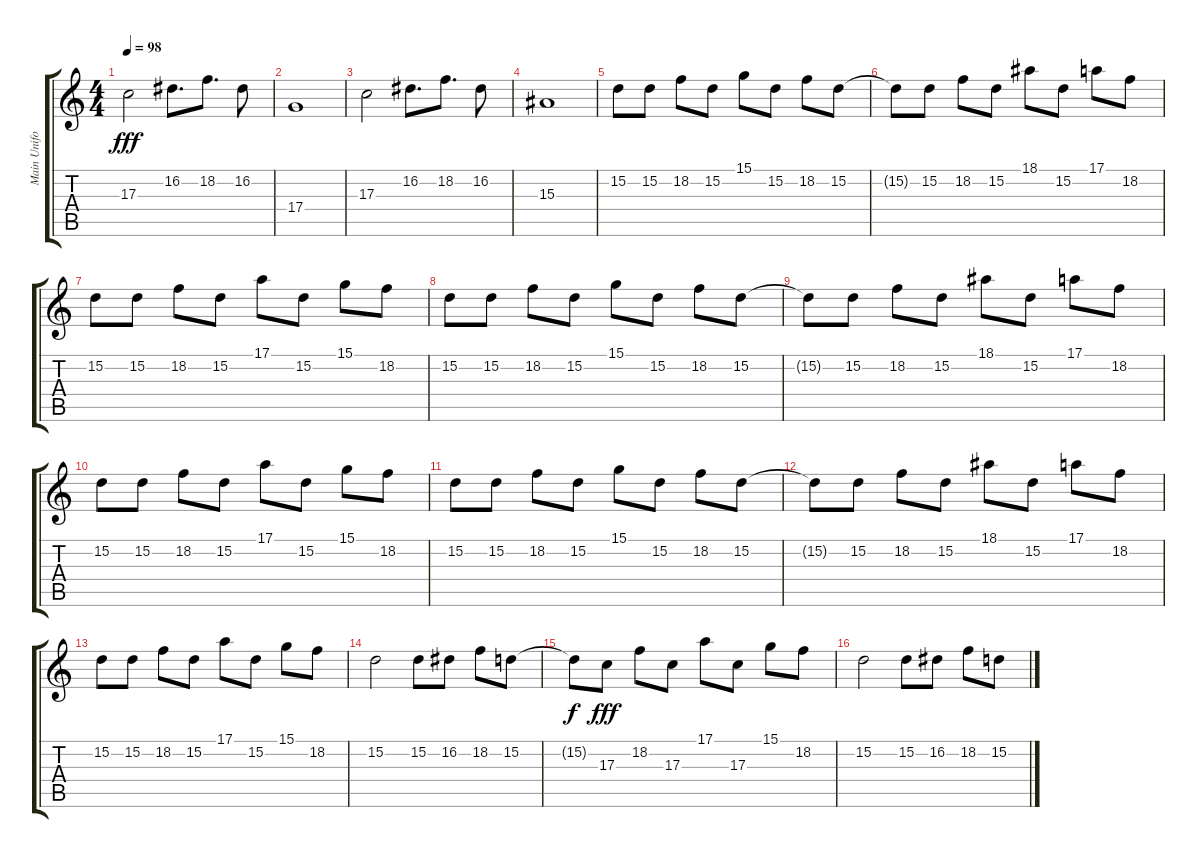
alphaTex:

\track ("Main Uniform Synth" "Main Unifo") {instrument lead6voice}
\staff {score tabs}
\tuning (E4 B3 G3 D3 A2 E2) {hide}
\ts (4 4)
\tempo 98
\clef g2
\ks c
17.3.2{dy fff} 16.2.8{d} 18.2.8{d} 16.2.8 |
17.4.1 |
17.3.2 16.2.8{d} 18.2.8{d} 16.2.8 |
15.3.1 |
15.2.8 15.2.8 18.2.8 15.2.8 15.1.8 15.2.8 18.2.8 15.2.8 |
15.2{t}.8 15.2.8 18.2.8 15.2.8 18.1.8 15.2.8 17.1.8 18.2.8 |
15.2.8 15.2.8 18.2.8 15.2.8 17.1.8 15.2.8 15.1.8 18.2.8 |
15.2.8 15.2.8 18.2.8 15.2.8 15.1.8 15.2.8 18.2.8 15.2.8 |
15.2{t}.8 15.2.8 18.2.8 15.2.8 18.1.8 15.2.8 17.1.8 18.2.8 |
15.2.8 15.2.8 18.2.8 15.2.8 17.1.8 15.2.8 15.1.8 18.2.8 |
15.2.8 15.2.8 18.2.8 15.2.8 15.1.8 15.2.8 18.2.8 15.2.8 |
15.2{t}.8 15.2.8 18.2.8 15.2.8 18.1.8 15.2.8 17.1.8 18.2.8 |
15.2.8 15.2.8 18.2.8 15.2.8 17.1.8 15.2.8 15.1.8 18.2.8 |
15.2.2 15.2.8 16.2.8 18.2.8 15.2.8 |
15.2{t}.8{dy f} 17.3.8{dy fff} 18.2.8 17.3.8 17.1.8 17.3.8 15.1.8 18.2.8 |
15.2.2 15.2.8 16.2.8 18.2.8 15.2.8
